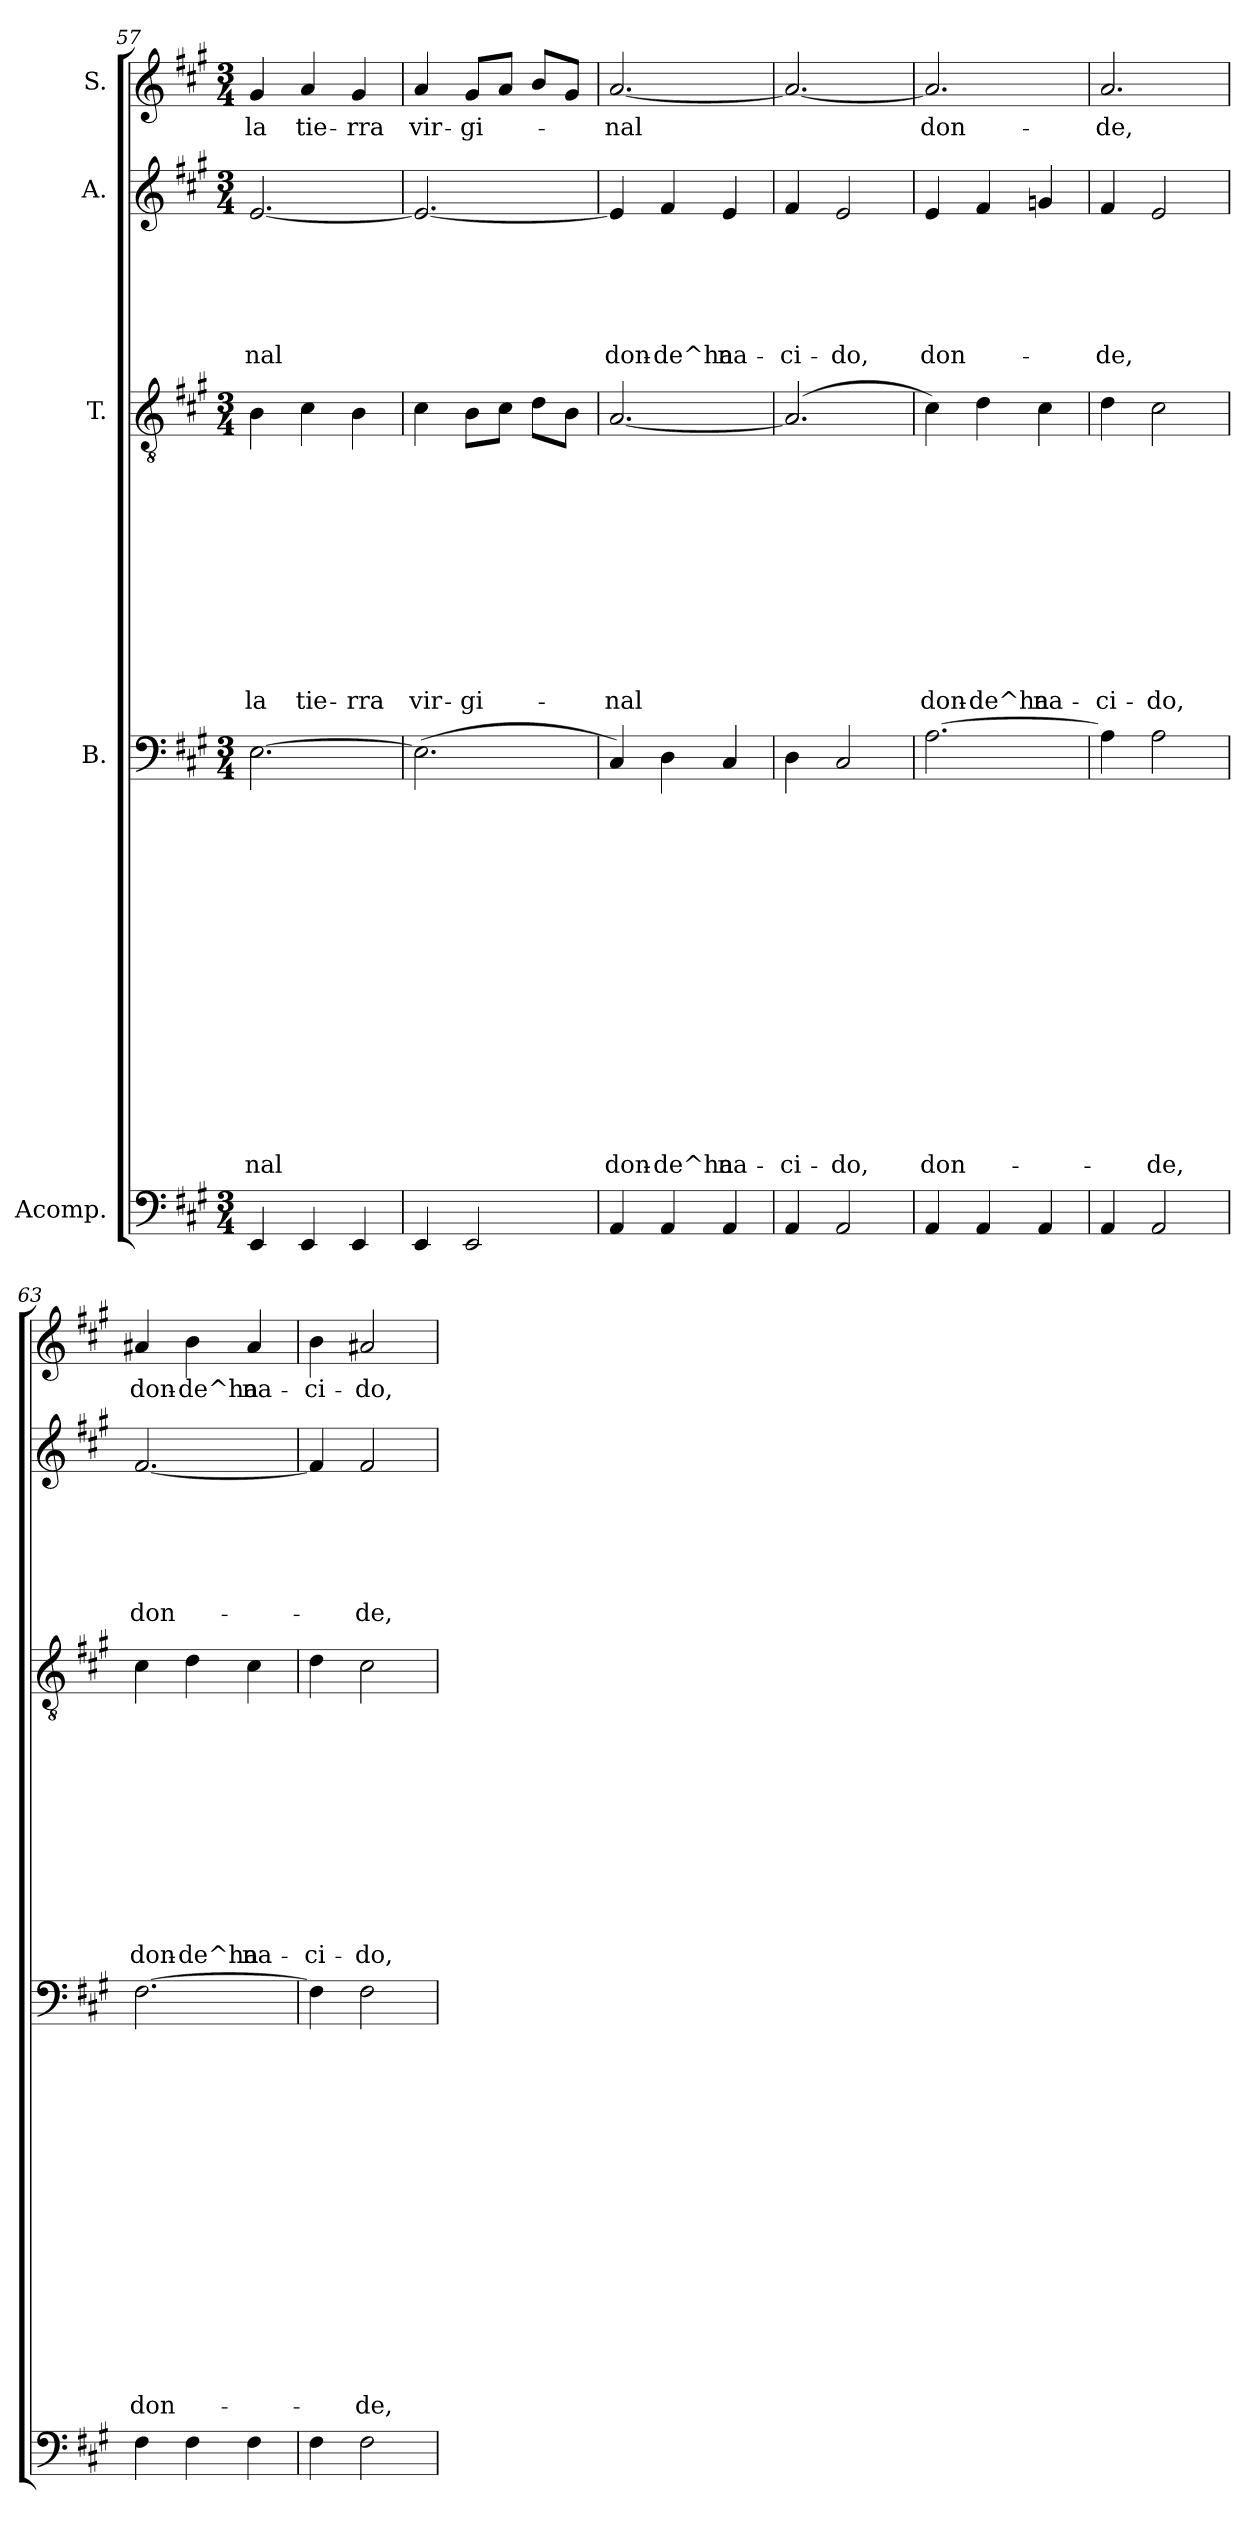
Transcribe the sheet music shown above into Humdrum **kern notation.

**kern	**kern	**text	**text	**text	**text	**text	**text	**text	**text	**text	**text	**text	**text	**text	**text	**text	**text	**kern	**text	**text	**text	**text	**text	**text	**text	**text	**text	**text	**text	**kern	**text	**text	**text	**text	**text	**text	**kern	**text
*part5	*part4	*part4	*part4	*part4	*part4	*part4	*part4	*part4	*part4	*part4	*part4	*part4	*part4	*part4	*part4	*part4	*part4	*part3	*part3	*part3	*part3	*part3	*part3	*part3	*part3	*part3	*part3	*part3	*part3	*part2	*part2	*part2	*part2	*part2	*part2	*part2	*part1	*part1
*staff5	*staff4	*staff4	*staff4	*staff4	*staff4	*staff4	*staff4	*staff4	*staff4	*staff4	*staff4	*staff4	*staff4	*staff4	*staff4	*staff4	*staff4	*staff3	*staff3	*staff3	*staff3	*staff3	*staff3	*staff3	*staff3	*staff3	*staff3	*staff3	*staff3	*staff2	*staff2	*staff2	*staff2	*staff2	*staff2	*staff2	*staff1	*staff1
*I"Acomp.	*I"B.	*	*	*	*	*	*	*	*	*	*	*	*	*	*	*	*	*I"T.	*	*	*	*	*	*	*	*	*	*	*	*I"A.	*	*	*	*	*	*	*I"S.	*
*clefF4	*clefF4	*	*	*	*	*	*	*	*	*	*	*	*	*	*	*	*	*clefGv2	*	*	*	*	*	*	*	*	*	*	*	*clefG2	*	*	*	*	*	*	*clefG2	*
*k[f#c#g#]	*k[f#c#g#]	*	*	*	*	*	*	*	*	*	*	*	*	*	*	*	*	*k[f#c#g#]	*	*	*	*	*	*	*	*	*	*	*	*k[f#c#g#]	*	*	*	*	*	*	*k[f#c#g#]	*
*A:	*A:	*	*	*	*	*	*	*	*	*	*	*	*	*	*	*	*	*A:	*	*	*	*	*	*	*	*	*	*	*	*A:	*	*	*	*	*	*	*A:	*
*M3/4	*M3/4	*	*	*	*	*	*	*	*	*	*	*	*	*	*	*	*	*M3/4	*	*	*	*	*	*	*	*	*	*	*	*M3/4	*	*	*	*	*	*	*M3/4	*
=57	=57	=57	=57	=57	=57	=57	=57	=57	=57	=57	=57	=57	=57	=57	=57	=57	=57	=57	=57	=57	=57	=57	=57	=57	=57	=57	=57	=57	=57	=57	=57	=57	=57	=57	=57	=57	=57	=57
!	!	!	!	!	!	!	!	!	!	!	!	!	!	!	!	!	!LO:LY:b	!	!	!	!	!	!	!	!	!	!	!	!LO:LY:b	!	!	!	!	!	!	!LO:LY:b	!	!LO:LY:b
4EE/	[>2.E\	.	.	.	.	.	.	.	.	.	.	.	.	.	.	.	-nal	4B\	.	.	.	.	.	.	.	.	.	.	la	[>2.e/	.	.	.	.	.	-nal	4g#/	la
!	!	!	!	!	!	!	!	!	!	!	!	!	!	!	!	!	!	!	!	!	!	!	!	!	!	!	!	!	!LO:LY:b	!	!	!	!	!	!	!	!	!LO:LY:b
4EE/	.	.	.	.	.	.	.	.	.	.	.	.	.	.	.	.	.	4c#\	.	.	.	.	.	.	.	.	.	.	tie-	.	.	.	.	.	.	.	4a/	tie-
!	!	!	!	!	!	!	!	!	!	!	!	!	!	!	!	!	!	!	!	!	!	!	!	!	!	!	!	!	!LO:LY:b	!	!	!	!	!	!	!	!	!LO:LY:b
4EE/	.	.	.	.	.	.	.	.	.	.	.	.	.	.	.	.	.	4B\	.	.	.	.	.	.	.	.	.	.	-rra	.	.	.	.	.	.	.	4g#/	-rra
=58	=58	=58	=58	=58	=58	=58	=58	=58	=58	=58	=58	=58	=58	=58	=58	=58	=58	=58	=58	=58	=58	=58	=58	=58	=58	=58	=58	=58	=58	=58	=58	=58	=58	=58	=58	=58	=58	=58
!	!	!	!	!	!	!	!	!	!	!	!	!	!	!	!	!	!	!	!	!	!	!	!	!	!	!	!	!	!LO:LY:b	!	!	!	!	!	!	!	!	!LO:LY:b
4EE/	(>2.E\]	.	.	.	.	.	.	.	.	.	.	.	.	.	.	.	.	4c#\	.	.	.	.	.	.	.	.	.	.	vir-	2.e/_	.	.	.	.	.	.	4a/	vir-
!	!	!	!	!	!	!	!	!	!	!	!	!	!	!	!	!	!	!	!	!	!	!	!	!	!	!	!	!	!LO:LY:b	!	!	!	!	!	!	!	!	!LO:LY:b
2EE/	.	.	.	.	.	.	.	.	.	.	.	.	.	.	.	.	.	8B\L	.	.	.	.	.	.	.	.	.	.	-gi-	.	.	.	.	.	.	.	8g#/L	-gi-
.	.	.	.	.	.	.	.	.	.	.	.	.	.	.	.	.	.	8c#\J	.	.	.	.	.	.	.	.	.	.	.	.	.	.	.	.	.	.	8a/J	.
.	.	.	.	.	.	.	.	.	.	.	.	.	.	.	.	.	.	8d\L	.	.	.	.	.	.	.	.	.	.	.	.	.	.	.	.	.	.	8b/L	.
.	.	.	.	.	.	.	.	.	.	.	.	.	.	.	.	.	.	8B\J	.	.	.	.	.	.	.	.	.	.	.	.	.	.	.	.	.	.	8g#/J	.
=59	=59	=59	=59	=59	=59	=59	=59	=59	=59	=59	=59	=59	=59	=59	=59	=59	=59	=59	=59	=59	=59	=59	=59	=59	=59	=59	=59	=59	=59	=59	=59	=59	=59	=59	=59	=59	=59	=59
!	!	!	!	!	!	!	!	!	!	!	!	!	!	!	!	!	!LO:LY:b	!	!	!	!	!	!	!	!	!	!	!	!LO:LY:b	!	!	!	!	!	!	!LO:LY:b	!	!LO:LY:b
4AA/	4C#/)	.	.	.	.	.	.	.	.	.	.	.	.	.	.	.	don-	[>2.A/	.	.	.	.	.	.	.	.	.	.	-nal	4e/]	.	.	.	.	.	don-	[>2.a/	-nal
!	!	!	!	!	!	!	!	!	!	!	!	!	!	!	!	!	!LO:LY:b	!	!	!	!	!	!	!	!	!	!	!	!	!	!	!	!	!	!	!LO:LY:b	!	!
4AA/	4D\	.	.	.	.	.	.	.	.	.	.	.	.	.	.	.	-de^ha	.	.	.	.	.	.	.	.	.	.	.	.	4f#/	.	.	.	.	.	-de^ha	.	.
!	!	!	!	!	!	!	!	!	!	!	!	!	!	!	!	!	!LO:LY:b	!	!	!	!	!	!	!	!	!	!	!	!	!	!	!	!	!	!	!LO:LY:b	!	!
4AA/	4C#/	.	.	.	.	.	.	.	.	.	.	.	.	.	.	.	na-	.	.	.	.	.	.	.	.	.	.	.	.	4e/	.	.	.	.	.	na-	.	.
=60	=60	=60	=60	=60	=60	=60	=60	=60	=60	=60	=60	=60	=60	=60	=60	=60	=60	=60	=60	=60	=60	=60	=60	=60	=60	=60	=60	=60	=60	=60	=60	=60	=60	=60	=60	=60	=60	=60
!	!	!	!	!	!	!	!	!	!	!	!	!	!	!	!	!	!LO:LY:b	!	!	!	!	!	!	!	!	!	!	!	!	!	!	!	!	!	!	!LO:LY:b	!	!
4AA/	4D\	.	.	.	.	.	.	.	.	.	.	.	.	.	.	.	-ci-	(>2.A/]	.	.	.	.	.	.	.	.	.	.	.	4f#/	.	.	.	.	.	-ci-	2.a/_	.
!	!	!	!	!	!	!	!	!	!	!	!	!	!	!	!	!	!LO:LY:b	!	!	!	!	!	!	!	!	!	!	!	!	!	!	!	!	!	!	!LO:LY:b	!	!
2AA/	2C#/	.	.	.	.	.	.	.	.	.	.	.	.	.	.	.	-do,	.	.	.	.	.	.	.	.	.	.	.	.	2e/	.	.	.	.	.	-do,	.	.
=61	=61	=61	=61	=61	=61	=61	=61	=61	=61	=61	=61	=61	=61	=61	=61	=61	=61	=61	=61	=61	=61	=61	=61	=61	=61	=61	=61	=61	=61	=61	=61	=61	=61	=61	=61	=61	=61	=61
!	!	!	!	!	!	!	!	!	!	!	!	!	!	!	!	!	!LO:LY:b	!	!	!	!	!	!	!	!	!	!	!	!LO:LY:b	!	!	!	!	!	!	!LO:LY:b	!	!LO:LY:b
4AA/	[<2.A\	.	.	.	.	.	.	.	.	.	.	.	.	.	.	.	don-	4c#\)	.	.	.	.	.	.	.	.	.	.	don-	4e/	.	.	.	.	.	don-	2.a/]	don-
!	!	!	!	!	!	!	!	!	!	!	!	!	!	!	!	!	!	!	!	!	!	!	!	!	!	!	!	!	!LO:LY:b	!	!	!	!	!	!	!	!	!
4AA/	.	.	.	.	.	.	.	.	.	.	.	.	.	.	.	.	.	4d\	.	.	.	.	.	.	.	.	.	.	-de^ha	4f#/	.	.	.	.	.	.	.	.
!	!	!	!	!	!	!	!	!	!	!	!	!	!	!	!	!	!	!	!	!	!	!	!	!	!	!	!	!	!LO:LY:b	!	!	!	!	!	!	!	!	!
4AA/	.	.	.	.	.	.	.	.	.	.	.	.	.	.	.	.	.	4c#\	.	.	.	.	.	.	.	.	.	.	na-	4gn/	.	.	.	.	.	.	.	.
!!LO:PB:g=z
=62	=62	=62	=62	=62	=62	=62	=62	=62	=62	=62	=62	=62	=62	=62	=62	=62	=62	=62	=62	=62	=62	=62	=62	=62	=62	=62	=62	=62	=62	=62	=62	=62	=62	=62	=62	=62	=62	=62
!	!	!	!	!	!	!	!	!	!	!	!	!	!	!	!	!	!	!	!	!	!	!	!	!	!	!	!	!	!LO:LY:b	!	!	!	!	!	!	!LO:LY:b	!	!LO:LY:b
4AA/	4A\]	.	.	.	.	.	.	.	.	.	.	.	.	.	.	.	.	4d\	.	.	.	.	.	.	.	.	.	.	-ci-	4f#/	.	.	.	.	.	-de,	2.a/	-de,
!	!	!	!	!	!	!	!	!	!	!	!	!	!	!	!	!	!LO:LY:b	!	!	!	!	!	!	!	!	!	!	!	!LO:LY:b	!	!	!	!	!	!	!	!	!
2AA/	2A\	.	.	.	.	.	.	.	.	.	.	.	.	.	.	.	-de,	2c#\	.	.	.	.	.	.	.	.	.	.	-do,	2e/	.	.	.	.	.	.	.	.
=63	=63	=63	=63	=63	=63	=63	=63	=63	=63	=63	=63	=63	=63	=63	=63	=63	=63	=63	=63	=63	=63	=63	=63	=63	=63	=63	=63	=63	=63	=63	=63	=63	=63	=63	=63	=63	=63	=63
!	!	!	!	!	!	!	!	!	!	!	!	!	!	!	!	!	!LO:LY:b	!	!	!	!	!	!	!	!	!	!	!	!LO:LY:b	!	!	!	!	!	!	!LO:LY:b	!	!LO:LY:b
4F#\	[>2.F#\	.	.	.	.	.	.	.	.	.	.	.	.	.	.	.	don-	4c#\	.	.	.	.	.	.	.	.	.	.	don-	[>2.f#/	.	.	.	.	.	don-	4a#X/	don-
!	!	!	!	!	!	!	!	!	!	!	!	!	!	!	!	!	!	!	!	!	!	!	!	!	!	!	!	!	!LO:LY:b	!	!	!	!	!	!	!	!	!LO:LY:b
4F#\	.	.	.	.	.	.	.	.	.	.	.	.	.	.	.	.	.	4d\	.	.	.	.	.	.	.	.	.	.	-de^ha	.	.	.	.	.	.	.	4b\	-de^ha
!	!	!	!	!	!	!	!	!	!	!	!	!	!	!	!	!	!	!	!	!	!	!	!	!	!	!	!	!	!LO:LY:b	!	!	!	!	!	!	!	!	!LO:LY:b
4F#\	.	.	.	.	.	.	.	.	.	.	.	.	.	.	.	.	.	4c#\	.	.	.	.	.	.	.	.	.	.	na-	.	.	.	.	.	.	.	4a#/	na-
=64	=64	=64	=64	=64	=64	=64	=64	=64	=64	=64	=64	=64	=64	=64	=64	=64	=64	=64	=64	=64	=64	=64	=64	=64	=64	=64	=64	=64	=64	=64	=64	=64	=64	=64	=64	=64	=64	=64
!	!	!	!	!	!	!	!	!	!	!	!	!	!	!	!	!	!	!	!	!	!	!	!	!	!	!	!	!	!LO:LY:b	!	!	!	!	!	!	!	!	!LO:LY:b
4F#\	4F#\]	.	.	.	.	.	.	.	.	.	.	.	.	.	.	.	.	4d\	.	.	.	.	.	.	.	.	.	.	-ci-	4f#/]	.	.	.	.	.	.	4b\	-ci-
!	!	!	!	!	!	!	!	!	!	!	!	!	!	!	!	!	!LO:LY:b	!	!	!	!	!	!	!	!	!	!	!	!LO:LY:b	!	!	!	!	!	!	!LO:LY:b	!	!LO:LY:b
2F#\	2F#\	.	.	.	.	.	.	.	.	.	.	.	.	.	.	.	-de,	2c#\	.	.	.	.	.	.	.	.	.	.	-do,	2f#/	.	.	.	.	.	-de,	2a#X/	-do,
=	=	=	=	=	=	=	=	=	=	=	=	=	=	=	=	=	=	=	=	=	=	=	=	=	=	=	=	=	=	=	=	=	=	=	=	=	=	=
*-	*-	*-	*-	*-	*-	*-	*-	*-	*-	*-	*-	*-	*-	*-	*-	*-	*-	*-	*-	*-	*-	*-	*-	*-	*-	*-	*-	*-	*-	*-	*-	*-	*-	*-	*-	*-	*-	*-
